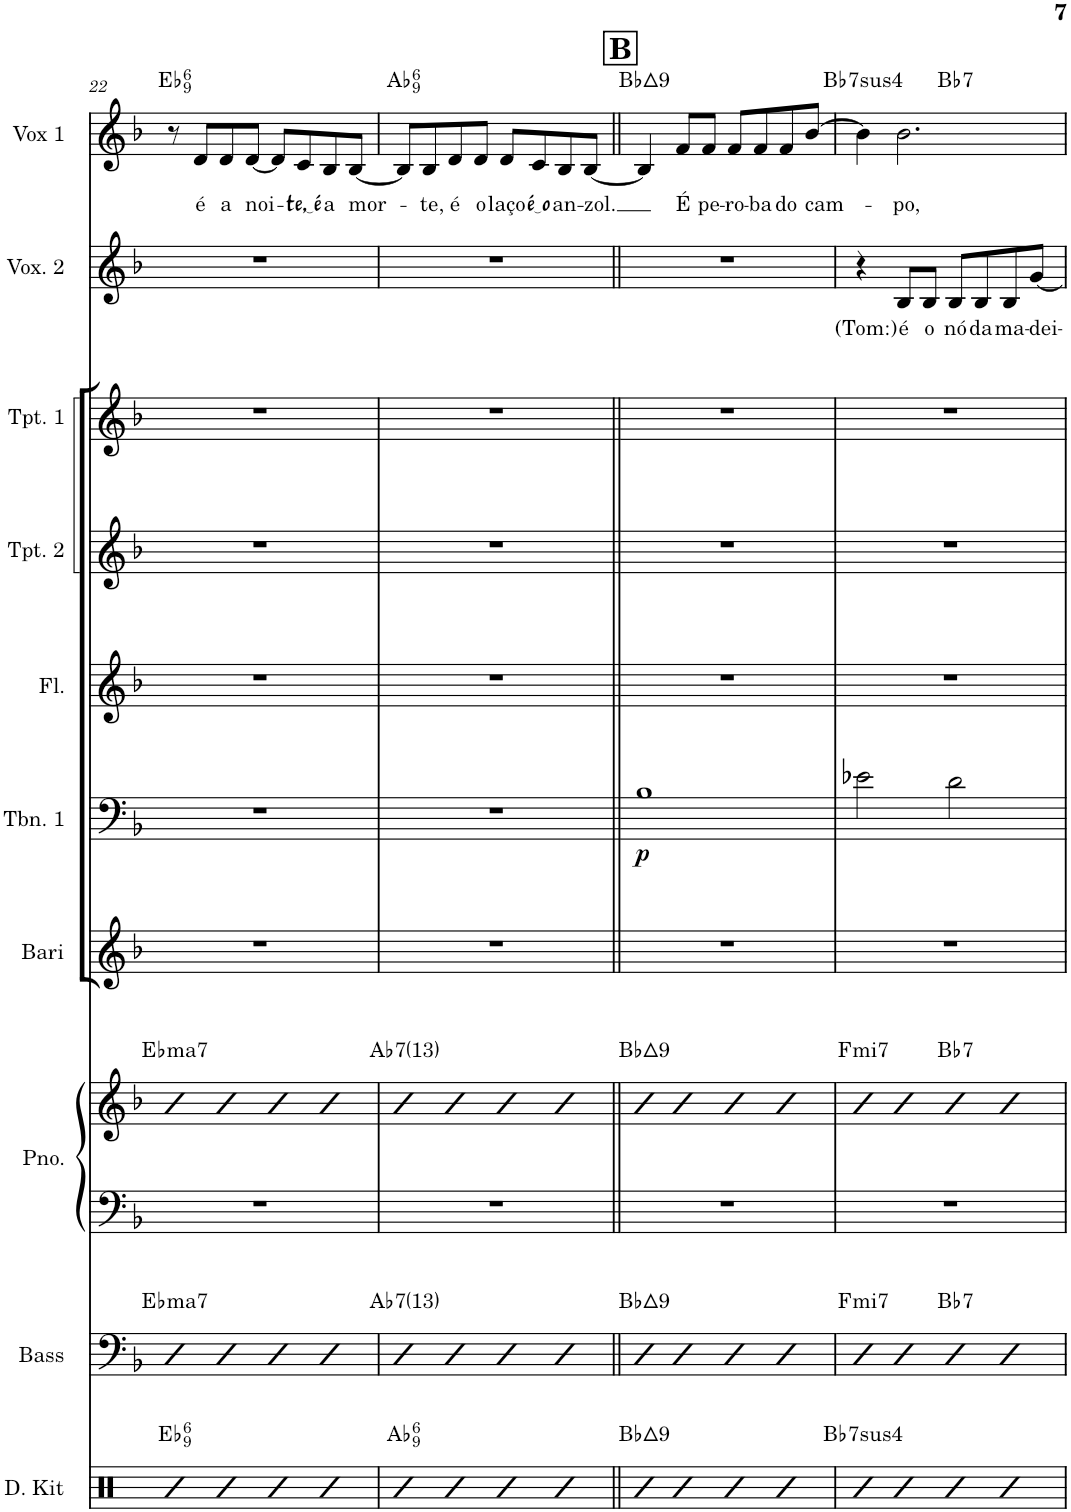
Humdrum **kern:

**kern	**harte	**kern	**harte	**kern	**kern	**harte	**kern	**kern	**dynam	**kern	**kern	**kern	**kern	**text	**kern	**text	**harte
*part10	*part10	*part9	*part9	*part8	*part8	*part8	*part7	*part6	*part6	*part5	*part4	*part3	*part2	*part2	*part1	*part1	*part1
*staff11	*	*staff10	*	*staff9	*staff8	*	*staff7	*staff6	*staff6	*staff5	*staff4	*staff3	*staff2	*staff2	*staff1	*staff1	*
*I"Drum Kit	*	*I"Acoustic Bass	*	*I"Piano	*	*	*I"Baritone Saxophone	*I"Trombone 1	*	*I"Flute Tenor Saxophone	*I"Trumpet 2	*I"Trumpet 1	*I"Voice 2	*	*I"Voice 1	*	*
*I'D. Kit	*	*I'Bass	*	*I'Pno.	*	*	*I'Bari	*I'Tbn. 1	*	*I'T. Sax.	*I'Tpt. 2	*I'Tpt. 1	*	*	*	*	*
!!LO:PB:g=z
*clefX	*	*clefF4	*	*clefF4	*clefG2	*	*clefG2	*clefF4	*	*clefG2	*clefG2	*clefG2	*clefG2	*	*clefG2	*	*
*	*	*Trd7c12	*	*	*	*	*Trd12c21	*	*	*Trd8c14	*Trd1c2	*Trd1c2	*	*	*	*	*
*k[]	*	*k[b-]	*	*k[b-]	*k[b-]	*	*k[b-]	*k[b-]	*	*k[b-]	*k[b-]	*k[b-]	*k[b-]	*	*k[b-]	*	*
*M4/4	*	*M4/4	*	*M4/4	*M4/4	*	*M4/4	*M4/4	*	*M4/4	*M4/4	*M4/4	*M4/4	*	*M4/4	*	*
=22	=22	=22	=22	=22	=22	=22	=22	=22	=22	=22	=22	=22	=22	=22	=22	=22	=22
!	!LO:H:kt=6	!	!LO:H:kt=ma7	!	!	!LO:H:kt=ma7	!	!	!	!	!	!	!	!	!	!	!LO:H:n=1:kt=6
!	!	!	!	!	!	!	!	!	!	!	!	!	!	!	!	!	!LO:H:n=2:kt=7
4R	Eb:maj6(9)	4bb-	Eb:maj7	1r	4b-	Eb:maj7	1r	1r	.	1r	1r	1r	1r	.	8r	.	Eb:maj6(9) C:7/3
!	!	!	!	!	!	!	!	!	!	!	!	!	!	!	!	!LO:LY:b	!
.	.	.	.	.	.	.	.	.	.	.	.	.	.	.	8d/L	é	.
!	!	!	!	!	!	!	!	!	!	!	!	!	!	!	!	!LO:LY:b	!
4R	.	4bb-	.	.	4b-	.	.	.	.	.	.	.	.	.	8d/	a	.
!	!	!	!	!	!	!	!	!	!	!	!	!	!	!	!	!LO:LY:b	!
.	.	.	.	.	.	.	.	.	.	.	.	.	.	.	[8d/J	noi-	.
4R	.	4bb-	.	.	4b-	.	.	.	.	.	.	.	.	.	8d/L]	.	.
!	!	!	!	!	!	!	!	!	!	!	!	!	!	!	!	!LO:LY:b	!
.	.	.	.	.	.	.	.	.	.	.	.	.	.	.	8c/	te, é	.
!	!	!	!	!	!	!	!	!	!	!	!	!	!	!	!	!LO:LY:b	!
4R	.	4bb-	.	.	4b-	.	.	.	.	.	.	.	.	.	8B-/	a	.
!	!	!	!	!	!	!	!	!	!	!	!	!	!	!	!	!LO:LY:b	!
.	.	.	.	.	.	.	.	.	.	.	.	.	.	.	[8B-/J	mor-	.
=23	=23	=23	=23	=23	=23	=23	=23	=23	=23	=23	=23	=23	=23	=23	=23	=23	=23
!	!LO:H:kt=6	!	!LO:H:kt=7	!	!	!LO:H:kt=7	!	!	!	!	!	!	!	!	!	!	!LO:H:n=1:kt=6
!	!	!	!	!	!	!	!	!	!	!	!	!	!	!	!	!	!LO:H:n=2:kt=6
4R	Ab:maj6(9)	4bb-	Ab:7(13)	1r	4b-	Ab:7(13)	1r	1r	.	1r	1r	1r	1r	.	8B-/L]	.	Ab:maj6(9) Eb:min6
!	!	!	!	!	!	!	!	!	!	!	!	!	!	!	!	!LO:LY:b	!
.	.	.	.	.	.	.	.	.	.	.	.	.	.	.	8B-/	-te,	.
!	!	!	!	!	!	!	!	!	!	!	!	!	!	!	!	!LO:LY:b	!
4R	.	4bb-	.	.	4b-	.	.	.	.	.	.	.	.	.	8d/	é	.
!	!	!	!	!	!	!	!	!	!	!	!	!	!	!	!	!LO:LY:b	!
.	.	.	.	.	.	.	.	.	.	.	.	.	.	.	8d/J	o	.
!	!	!	!	!	!	!	!	!	!	!	!	!	!	!	!	!LO:LY:b	!
4R	.	4bb-	.	.	4b-	.	.	.	.	.	.	.	.	.	8d/L	laço	.
!	!	!	!	!	!	!	!	!	!	!	!	!	!	!	!	!LO:LY:b	!
.	.	.	.	.	.	.	.	.	.	.	.	.	.	.	8c/	é o	.
!	!	!	!	!	!	!	!	!	!	!	!	!	!	!	!	!LO:LY:b	!
4R	.	4bb-	.	.	4b-	.	.	.	.	.	.	.	.	.	8B-/	an-	.
!	!	!	!	!	!	!	!	!	!	!	!	!	!	!	!	!LO:LY:b	!
.	.	.	.	.	.	.	.	.	.	.	.	.	.	.	[8B-/J	-zol.	.
!!LO:REH:place=s1:a:B:cj:fs=14:t=B
=24||	=24||	=24||	=24||	=24||	=24||	=24||	=24||	=24||	=24||	=24||	=24||	=24||	=24||	=24||	=24||	=24||	=24||
!	!LO:H:kt=9	!	!LO:H:kt=9	!	!	!LO:H:kt=9	!	!	!LO:DY:b	!	!	!	!	!	!	!	!LO:H:n=1:kt=9
!	!	!	!	!	!	!	!	!	!	!	!	!	!	!	!	!	!LO:H:n=2:kt=9
4R	Bb:maj9	4bb-	Bb:maj9	1r	4b-	Bb:maj9	1r	1B-	p	1r	1r	1r	1r	.	4B-/]	.	Bb:maj9 Bb:maj9/5
!	!	!	!	!	!	!	!	!	!	!	!	!	!	!	!	!LO:LY:b	!
4R	.	4bb-	.	.	4b-	.	.	.	.	.	.	.	.	.	8f/L	É	.
!	!	!	!	!	!	!	!	!	!	!	!	!	!	!	!	!LO:LY:b	!
.	.	.	.	.	.	.	.	.	.	.	.	.	.	.	8f/J	pe-	.
!	!	!	!	!	!	!	!	!	!	!	!	!	!	!	!	!LO:LY:b	!
4R	.	4bb-	.	.	4b-	.	.	.	.	.	.	.	.	.	8f/L	-ro-	.
!	!	!	!	!	!	!	!	!	!	!	!	!	!	!	!	!LO:LY:b	!
.	.	.	.	.	.	.	.	.	.	.	.	.	.	.	8f/	-ba	.
!	!	!	!	!	!	!	!	!	!	!	!	!	!	!	!	!LO:LY:b	!
4R	.	4bb-	.	.	4b-	.	.	.	.	.	.	.	.	.	8f/	do	.
!	!	!	!	!	!	!	!	!	!	!	!	!	!	!	!	!LO:LY:b	!
.	.	.	.	.	.	.	.	.	.	.	.	.	.	.	[8b-/J	cam-	.
=25	=25	=25	=25	=25	=25	=25	=25	=25	=25	=25	=25	=25	=25	=25	=25	=25	=25
!	!LO:H:kt=74	!	!LO:H:kt=mi7	!	!	!LO:H:kt=mi7	!	!	!	!	!	!	!	!LO:LY:b	!	!	!LO:H:n=1:kt=74
!	!	!	!	!	!	!	!	!	!	!	!	!	!	!	!	!	!LO:H:n=2:kt=7
*	*	*	*	*	*	*	*	*	*	*	*	*	*	*	*^	*	*
4R	Bb:sus4(7)	4bb-	F:min7	1r	4b-	F:min7	1r	2e-X\	.	1r	1r	1r	4r	(Tom:)	4b-\]	2ryy	.	Bb:sus4(7) F:min7
!	!	!	!	!	!	!	!	!	!	!	!	!	!	!LO:LY:b	!	!	!LO:LY:b	!
4R	.	4bb-	.	.	4b-	.	.	.	.	.	.	.	8B-/L	é	2.b-\	.	-po,	.
!	!	!	!	!	!	!	!	!	!	!	!	!	!	!LO:LY:b	!	!	!	!
.	.	.	.	.	.	.	.	.	.	.	.	.	8B-/J	o	.	.	.	.
!	!	!	!LO:H:kt=7	!	!	!LO:H:kt=7	!	!	!	!	!	!	!	!LO:LY:b	!	!	!	!LO:H:n=1:kt=7
!	!	!	!	!	!	!	!	!	!	!	!	!	!	!	!	!	!	!LO:H:n=2:kt=9
4R	.	4bb-	Bb:7	.	4b-	Bb:7	.	2d\	.	.	.	.	8B-/L	nó	.	2ryy	.	Bb:7 Bb:9
!	!	!	!	!	!	!	!	!	!	!	!	!	!	!LO:LY:b	!	!	!	!
.	.	.	.	.	.	.	.	.	.	.	.	.	8B-/	da	.	.	.	.
!	!	!	!	!	!	!	!	!	!	!	!	!	!	!LO:LY:b	!	!	!	!
4R	.	4bb-	.	.	4b-	.	.	.	.	.	.	.	8B-/	ma-	.	.	.	.
!	!	!	!	!	!	!	!	!	!	!	!	!	!	!LO:LY:b	!	!	!	!
.	.	.	.	.	.	.	.	.	.	.	.	.	[8g/J	-dei-	.	.	.	.
*	*	*	*	*	*	*	*	*	*	*	*	*	*	*	*v	*v	*	*
=	=	=	=	=	=	=	=	=	=	=	=	=	=	=	=	=	=
*-	*-	*-	*-	*-	*-	*-	*-	*-	*-	*-	*-	*-	*-	*-	*-	*-	*-
